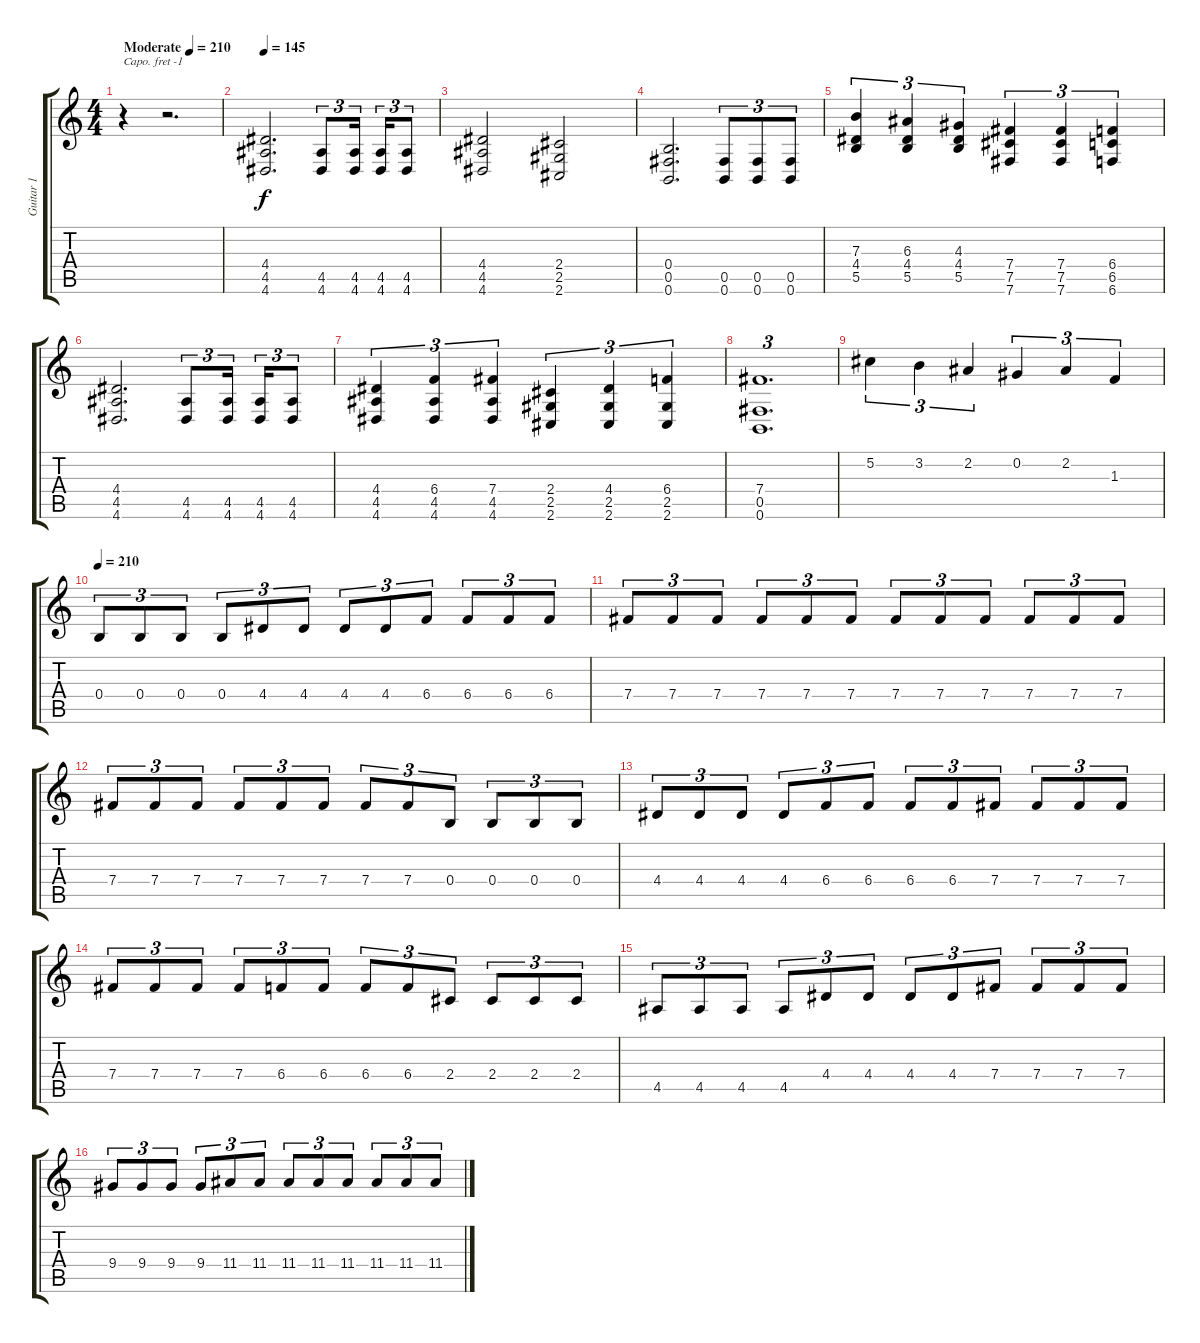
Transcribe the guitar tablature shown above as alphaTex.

\track ("Guitar 1" "Guitar 1") {instrument distortionguitar}
\staff {score tabs}
\capo -1
\tuning (D4 A3 F3 C3 G2 C2) {hide}
\ts (4 4)
\tempo (210 "Moderate")
\clef g2
\ks c
r.4{dy f instrument distortionguitar} r.2{d} |
\tempo 145
(4.4 4.5 4.6).2{d} (4.5 4.6).8{tu (3 2)} (4.5 4.6).16{tu (3 2)} (4.5 4.6).16{tu (3 2)} (4.5 4.6).8{tu (3 2)} |
(4.4 4.5 4.6).2 (2.4 2.5 2.6).2 |
(0.4 0.5 0.6).2{d} (0.5 0.6).8{tu (3 2)} (0.5 0.6).8{tu (3 2)} (0.5 0.6).8{tu (3 2)} |
(7.3 4.4 5.5).4{tu (3 2)} (6.3 4.4 5.5).4{tu (3 2)} (4.3 4.4 5.5).4{tu (3 2)} (7.4 7.5 7.6).4{tu (3 2)} (7.4 7.5 7.6).4{tu (3 2)} (6.4 6.5 6.6).4{tu (3 2)} |
(4.4 4.5 4.6).2{d} (4.5 4.6).8{tu (3 2)} (4.5 4.6).16{tu (3 2)} (4.5 4.6).16{tu (3 2)} (4.5 4.6).8{tu (3 2)} |
(4.4 4.5 4.6).4{tu (3 2)} (6.4 4.5 4.6).4{tu (3 2)} (7.4 4.5 4.6).4{tu (3 2)} (2.4 2.5 2.6).4{tu (3 2)} (4.4 2.5 2.6).4{tu (3 2)} (6.4 2.5 2.6).4{tu (3 2)} |
(7.4 0.5 0.6).1{d tu (3 2)} |
5.2.4{tu (3 2)} 3.2.4{tu (3 2)} 2.2.4{tu (3 2)} 0.2.4{tu (3 2)} 2.2.4{tu (3 2)} 1.3.4{tu (3 2)} |
\tempo 210
0.4.8{tu (3 2)} 0.4.8{tu (3 2)} 0.4.8{tu (3 2)} 0.4.8{tu (3 2)} 4.4.8{tu (3 2)} 4.4.8{tu (3 2)} 4.4.8{tu (3 2)} 4.4.8{tu (3 2)} 6.4.8{tu (3 2)} 6.4.8{tu (3 2)} 6.4.8{tu (3 2)} 6.4.8{tu (3 2)} |
7.4.8{tu (3 2)} 7.4.8{tu (3 2)} 7.4.8{tu (3 2)} 7.4.8{tu (3 2)} 7.4.8{tu (3 2)} 7.4.8{tu (3 2)} 7.4.8{tu (3 2)} 7.4.8{tu (3 2)} 7.4.8{tu (3 2)} 7.4.8{tu (3 2)} 7.4.8{tu (3 2)} 7.4.8{tu (3 2)} |
7.4.8{tu (3 2)} 7.4.8{tu (3 2)} 7.4.8{tu (3 2)} 7.4.8{tu (3 2)} 7.4.8{tu (3 2)} 7.4.8{tu (3 2)} 7.4.8{tu (3 2)} 7.4.8{tu (3 2)} 0.4.8{tu (3 2)} 0.4.8{tu (3 2)} 0.4.8{tu (3 2)} 0.4.8{tu (3 2)} |
4.4.8{tu (3 2)} 4.4.8{tu (3 2)} 4.4.8{tu (3 2)} 4.4.8{tu (3 2)} 6.4.8{tu (3 2)} 6.4.8{tu (3 2)} 6.4.8{tu (3 2)} 6.4.8{tu (3 2)} 7.4.8{tu (3 2)} 7.4.8{tu (3 2)} 7.4.8{tu (3 2)} 7.4.8{tu (3 2)} |
7.4.8{tu (3 2)} 7.4.8{tu (3 2)} 7.4.8{tu (3 2)} 7.4.8{tu (3 2)} 6.4.8{tu (3 2)} 6.4.8{tu (3 2)} 6.4.8{tu (3 2)} 6.4.8{tu (3 2)} 2.4.8{tu (3 2)} 2.4.8{tu (3 2)} 2.4.8{tu (3 2)} 2.4.8{tu (3 2)} |
4.5.8{tu (3 2)} 4.5.8{tu (3 2)} 4.5.8{tu (3 2)} 4.5.8{tu (3 2)} 4.4.8{tu (3 2)} 4.4.8{tu (3 2)} 4.4.8{tu (3 2)} 4.4.8{tu (3 2)} 7.4.8{tu (3 2)} 7.4.8{tu (3 2)} 7.4.8{tu (3 2)} 7.4.8{tu (3 2)} |
9.4.8{tu (3 2)} 9.4.8{tu (3 2)} 9.4.8{tu (3 2)} 9.4.8{tu (3 2)} 11.4.8{tu (3 2)} 11.4.8{tu (3 2)} 11.4.8{tu (3 2)} 11.4.8{tu (3 2)} 11.4.8{tu (3 2)} 11.4.8{tu (3 2)} 11.4.8{tu (3 2)} 11.4.8{tu (3 2)}
